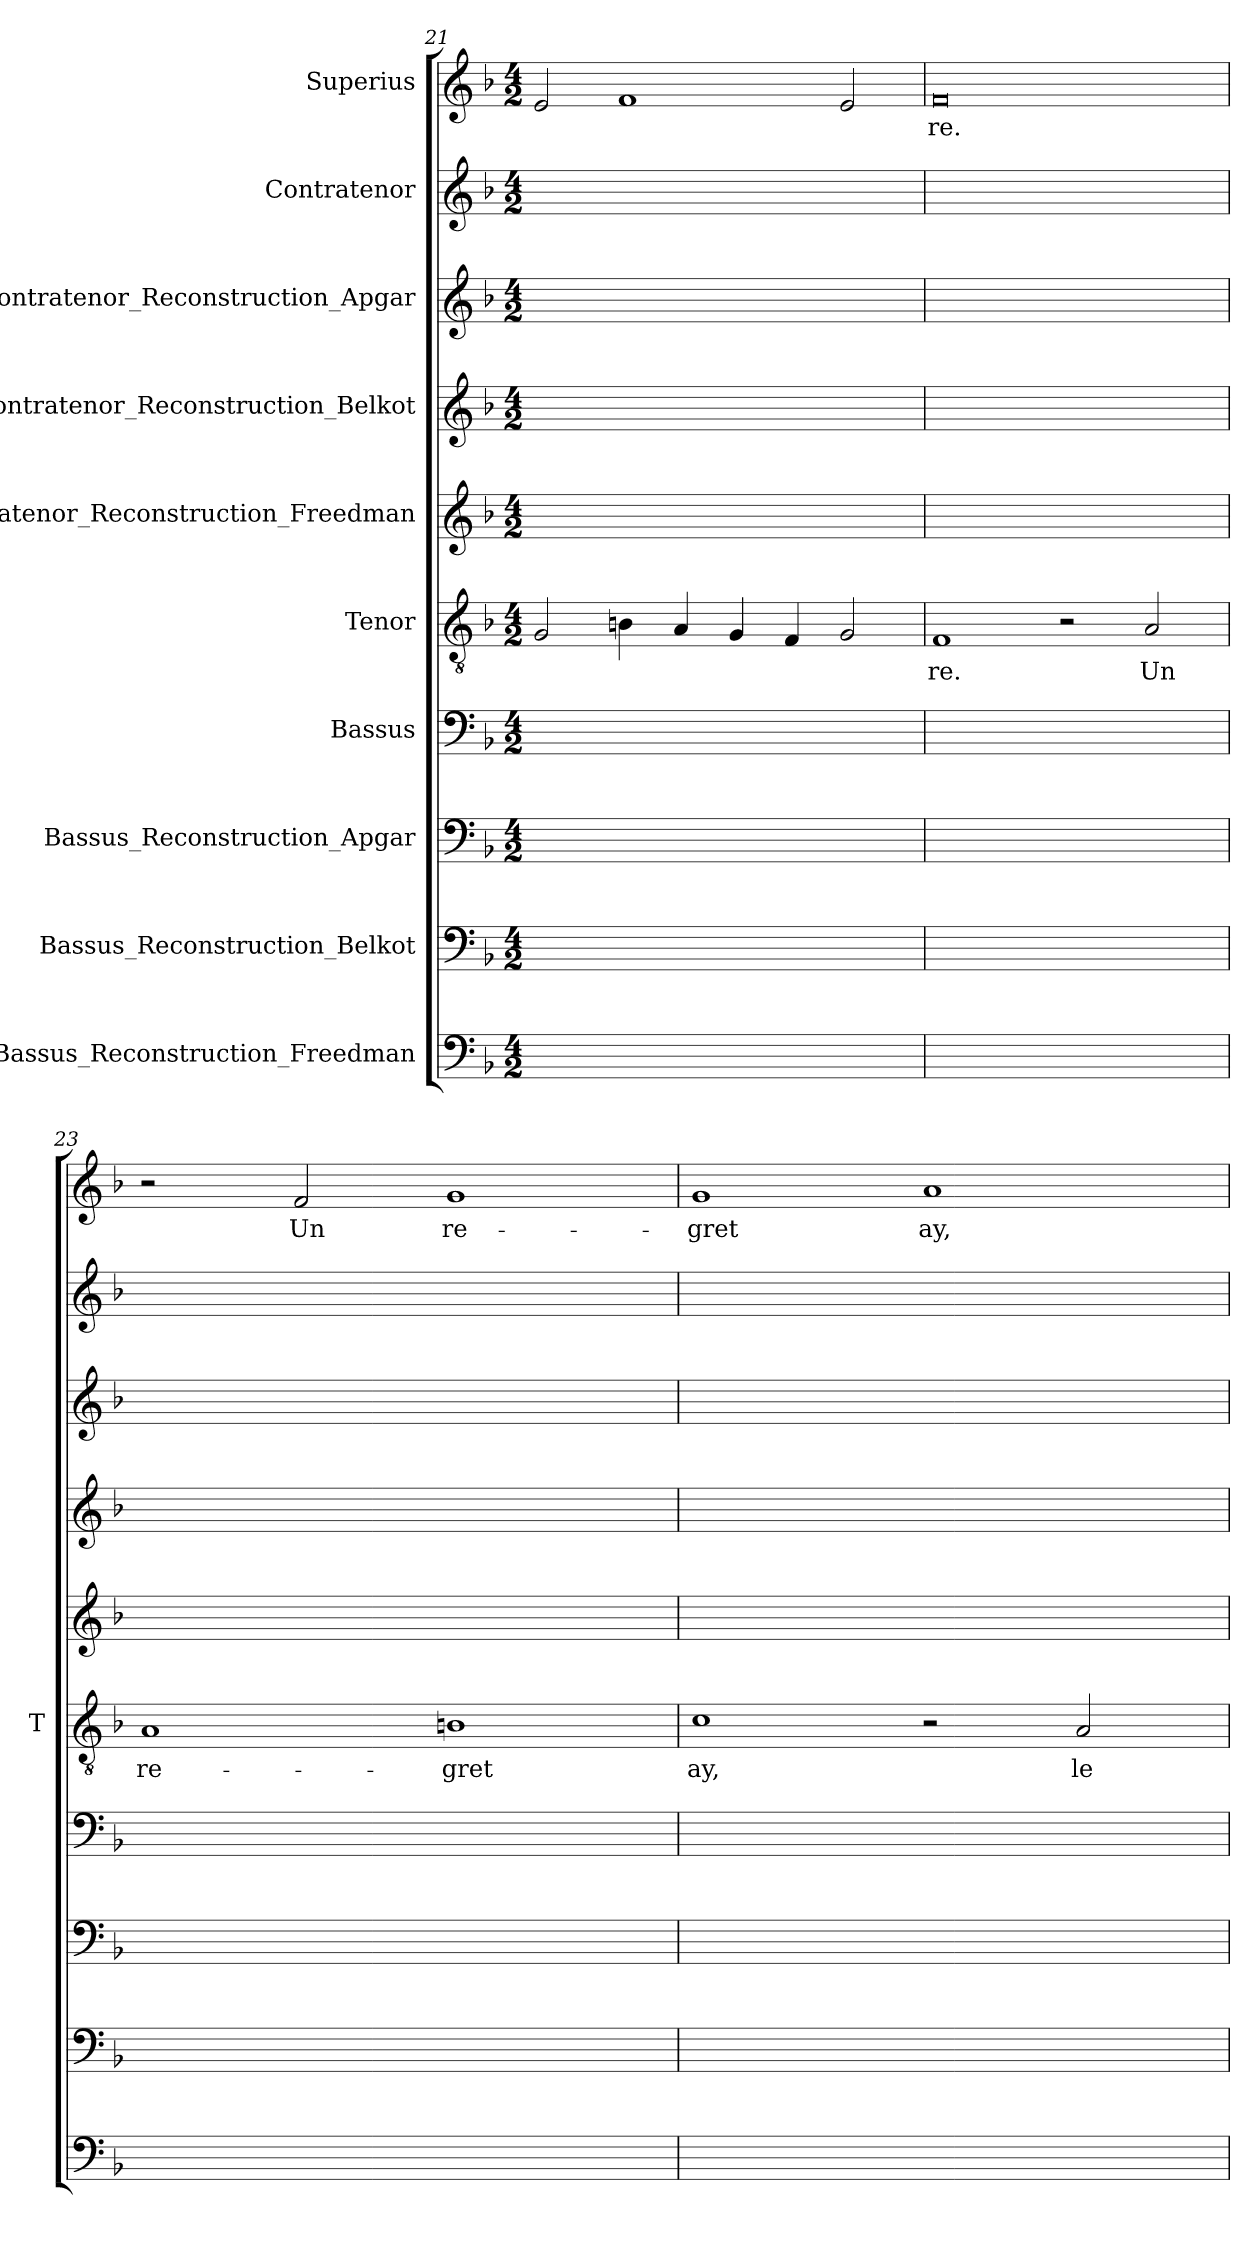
**kern	**kern	**kern	**kern	**kern	**text	**kern	**kern	**kern	**kern	**kern	**text
*part10	*part9	*part8	*part7	*part6	*part6	*part5	*part4	*part3	*part2	*part1	*part1
*staff10	*staff9	*staff8	*staff7	*staff6	*staff6	*staff5	*staff4	*staff3	*staff2	*staff1	*staff1
*I"Bassus_Reconstruction_Freedman	*I"Bassus_Reconstruction_Belkot	*I"Bassus_Reconstruction_Apgar	*I"Bassus	*I"Tenor	*	*I"Contratenor_Reconstruction_Freedman	*I"Contratenor_Reconstruction_Belkot	*I"Contratenor_Reconstruction_Apgar	*I"Contratenor	*I"Superius	*
*	*	*	*	*I'T	*	*	*	*	*	*	*
*clefF4	*clefF4	*clefF4	*clefF4	*clefGv2	*	*clefG2	*clefG2	*clefG2	*clefG2	*clefG2	*
*k[b-]	*k[b-]	*k[b-]	*k[b-]	*k[b-]	*	*k[b-]	*k[b-]	*k[b-]	*k[b-]	*k[b-]	*
*M4/2	*M4/2	*M4/2	*M4/2	*M4/2	*	*M4/2	*M4/2	*M4/2	*M4/2	*M4/2	*
=21	=21	=21	=21	=21	=21	=21	=21	=21	=21	=21	=21
0ryy	0ryy	0ryy	0ryy	2G	.	0ryy	0ryy	0ryy	0ryy	2e	.
.	.	.	.	4Bn	.	.	.	.	.	1f	.
.	.	.	.	4A	.	.	.	.	.	.	.
.	.	.	.	4G	.	.	.	.	.	.	.
.	.	.	.	4F	.	.	.	.	.	.	.
.	.	.	.	2G	.	.	.	.	.	2e	.
=22	=22	=22	=22	=22	=22	=22	=22	=22	=22	=22	=22
0ryy	0ryy	0ryy	0ryy	1F	-re.	0ryy	0ryy	0ryy	0ryy	0f	-re.
.	.	.	.	2r	.	.	.	.	.	.	.
.	.	.	.	2A	-Un	.	.	.	.	.	.
=23	=23	=23	=23	=23	=23	=23	=23	=23	=23	=23	=23
0ryy	0ryy	0ryy	0ryy	1A	re-	0ryy	0ryy	0ryy	0ryy	2r	.
.	.	.	.	.	.	.	.	.	.	2f	-Un
.	.	.	.	1Bn	-gret	.	.	.	.	1g	re-
=24	=24	=24	=24	=24	=24	=24	=24	=24	=24	=24	=24
0ryy	0ryy	0ryy	0ryy	1c	-ay,	0ryy	0ryy	0ryy	0ryy	1g	-gret
.	.	.	.	2r	.	.	.	.	.	1a	-ay,
.	.	.	.	2A	le-	.	.	.	.	.	.
=	=	=	=	=	=	=	=	=	=	=	=
*-	*-	*-	*-	*-	*-	*-	*-	*-	*-	*-	*-
